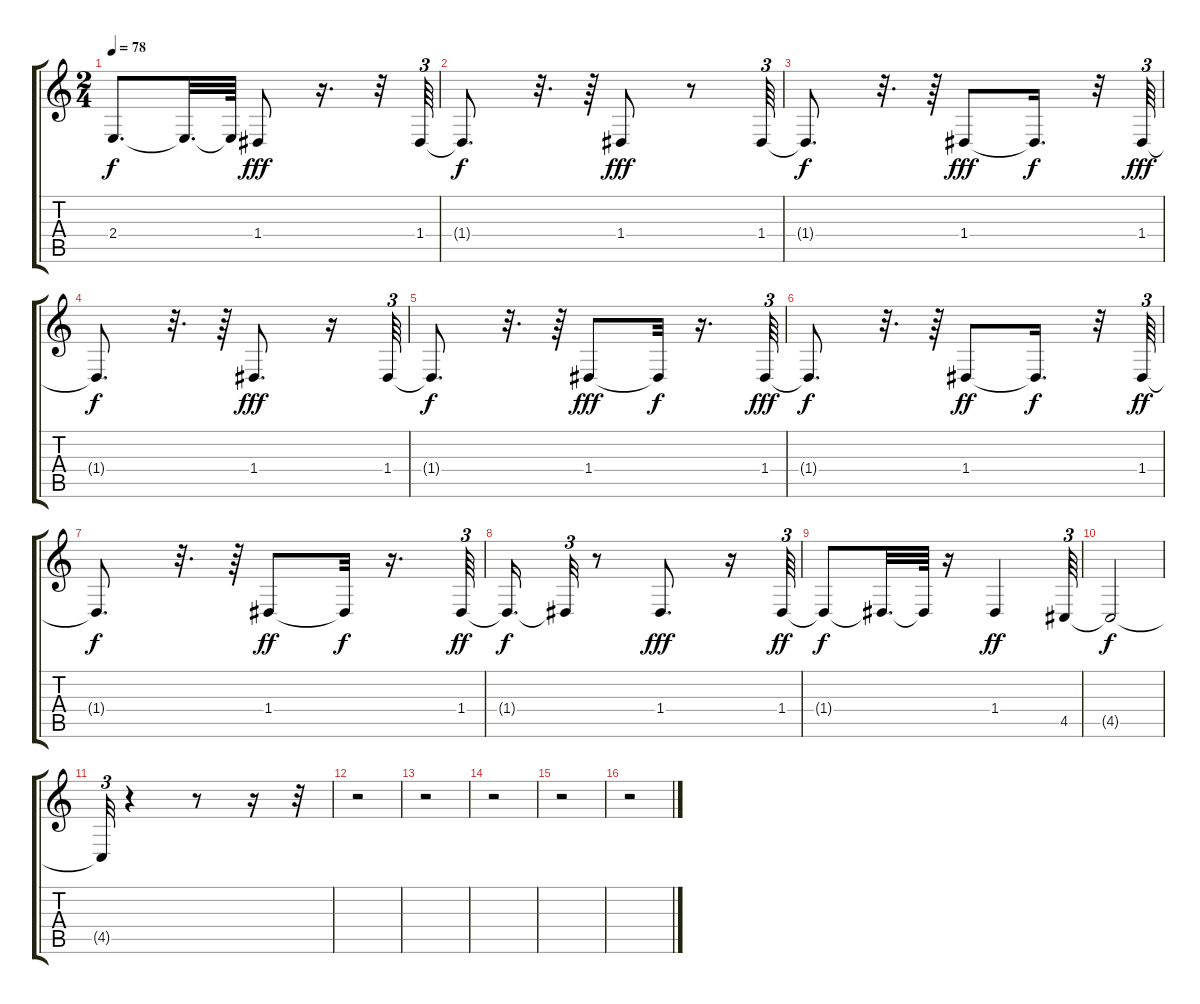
\track "" {instrument acousticgrandpiano}
\staff {score tabs}
\tuning (E4 B3 G3 D3 A2 E2) {hide}
\ts (2 4)
\tempo 78
\clef g2
\ks c
2.4{t}.8{d dy f} 2.4{t}.32{d} 2.4{t}.64 1.4.8{dy fff} r.16{d} r.32 1.4.64{tu (3 2)} |
1.4{t}.8{d dy f} r.32{d} r.64 1.4.8{dy fff} r.8 1.4.64{tu (3 2)} |
1.4{t}.8{d dy f} r.32{d} r.64 1.4.8{dy fff} 1.4{t}.16{d dy f} r.32 1.4.64{tu (3 2) dy fff} |
1.4{t}.8{d dy f} r.32{d} r.64 1.4.8{d dy fff} r.16 1.4.64{tu (3 2)} |
1.4{t}.8{d dy f} r.32{d} r.64 1.4.8{dy fff} 1.4{t}.32{dy f} r.16{d} 1.4.64{tu (3 2) dy fff} |
1.4{t}.8{d dy f} r.32{d} r.64 1.4.8{dy ff} 1.4{t}.16{d dy f} r.32 1.4.64{tu (3 2) dy ff} |
1.4{t}.8{d dy f} r.32{d} r.64 1.4.8{dy ff} 1.4{t}.32{dy f} r.16{d} 1.4.64{tu (3 2) dy ff} |
1.4{t}.16{d dy f} 1.4{t}.32{tu (3 2)} r.8 1.4.8{d dy fff} r.16 1.4.64{tu (3 2) dy ff} |
1.4{t}.8{dy f} 1.4{t}.32{d} 1.4{t}.64 r.16 1.4.4{dy ff} 4.5.64{tu (3 2)} |
4.5{t}.2{dy f} |
4.5{t}.32{tu (3 2)} r.4 r.8 r.16 r.32 |
r.2 |
r.2 |
r.2 |
r.2 |
r.2
